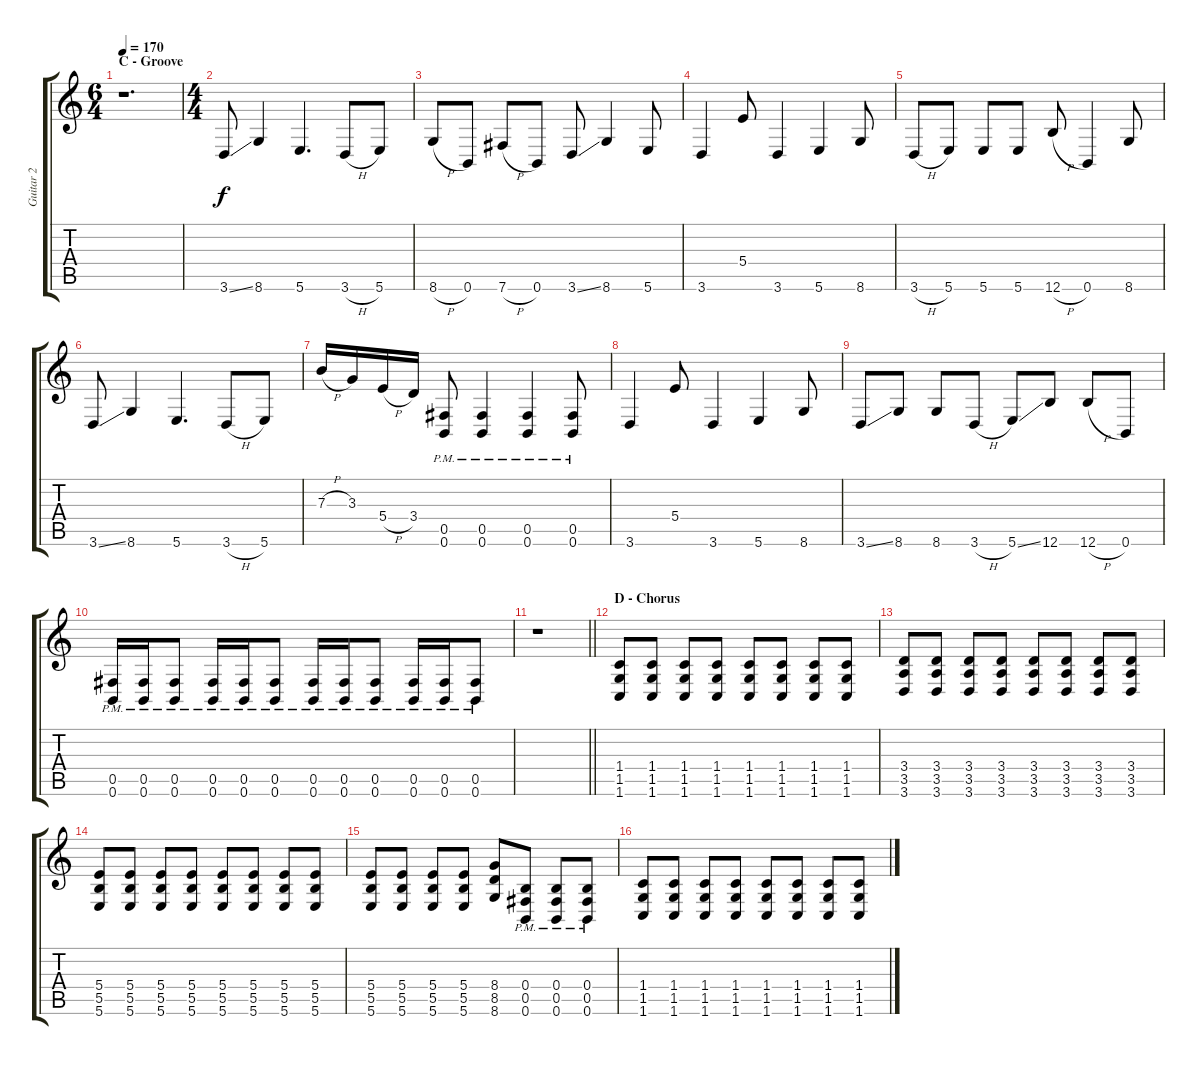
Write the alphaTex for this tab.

\track ("Guitar 2" "Guitar 2") {instrument distortionguitar}
\staff {score tabs}
\tuning (Db4 Ab3 E3 B2 Gb2 B1) {hide}
\ts (6 4)
\section ("" "C - Groove")
\tempo 170
\clef g2
\ks c
r.1{d dy f} |
\ts (4 4)
3.6{ss}.8 8.6.4 5.6.4{d} 3.6{h}.8 5.6.8 |
8.6{h}.8 0.6.8 7.6{h}.8 0.6.8 3.6{ss}.8 8.6.4 5.6.8 |
3.6.4 5.4.8 3.6.4 5.6.4 8.6.8 |
3.6{h}.8 5.6.8 5.6.8 5.6.8 12.6{h}.8 0.6.4 8.6.8 |
3.6{ss}.8 8.6.4 5.6.4{d} 3.6{h}.8 5.6.8 |
7.3{h}.16 3.3.16 5.4{h}.16 3.4.16 (0.5{pm} 0.6{pm}).8 (0.5{pm} 0.6{pm}).4 (0.5{pm} 0.6{pm}).4 (0.5{pm} 0.6{pm}).8 |
3.6.4 5.4.8 3.6.4 5.6.4 8.6.8 |
3.6{ss}.8 8.6.8 8.6.8 3.6{h}.8 5.6{ss}.8 12.6.8 12.6{h}.8 0.6.8 |
(0.5{pm} 0.6{pm}).16 (0.5{pm} 0.6{pm}).16 (0.5{pm} 0.6{pm}).8 (0.5{pm} 0.6{pm}).16 (0.5{pm} 0.6{pm}).16 (0.5{pm} 0.6{pm}).8 (0.5{pm} 0.6{pm}).16 (0.5{pm} 0.6{pm}).16 (0.5{pm} 0.6{pm}).8 (0.5{pm} 0.6{pm}).16 (0.5{pm} 0.6{pm}).16 (0.5{pm} 0.6{pm}).8 |
\barLineRight lightlight
r.1 |
\section ("" "D - Chorus")
(1.4 1.5 1.6).8 (1.4 1.5 1.6).8 (1.4 1.5 1.6).8 (1.4 1.5 1.6).8 (1.4 1.5 1.6).8 (1.4 1.5 1.6).8 (1.4 1.5 1.6).8 (1.4 1.5 1.6).8 |
(3.4 3.5 3.6).8 (3.4 3.5 3.6).8 (3.4 3.5 3.6).8 (3.4 3.5 3.6).8 (3.4 3.5 3.6).8 (3.4 3.5 3.6).8 (3.4 3.5 3.6).8 (3.4 3.5 3.6).8 |
(5.4 5.5 5.6).8 (5.4 5.5 5.6).8 (5.4 5.5 5.6).8 (5.4 5.5 5.6).8 (5.4 5.5 5.6).8 (5.4 5.5 5.6).8 (5.4 5.5 5.6).8 (5.4 5.5 5.6).8 |
(5.4 5.5 5.6).8 (5.4 5.5 5.6).8 (5.4 5.5 5.6).8 (5.4 5.5 5.6).8 (8.4 8.5 8.6).8 (0.4{pm} 0.5{pm} 0.6{pm}).8 (0.4{pm} 0.5{pm} 0.6{pm}).8 (0.4{pm} 0.5{pm} 0.6{pm}).8 |
(1.4 1.5 1.6).8 (1.4 1.5 1.6).8 (1.4 1.5 1.6).8 (1.4 1.5 1.6).8 (1.4 1.5 1.6).8 (1.4 1.5 1.6).8 (1.4 1.5 1.6).8 (1.4 1.5 1.6).8
